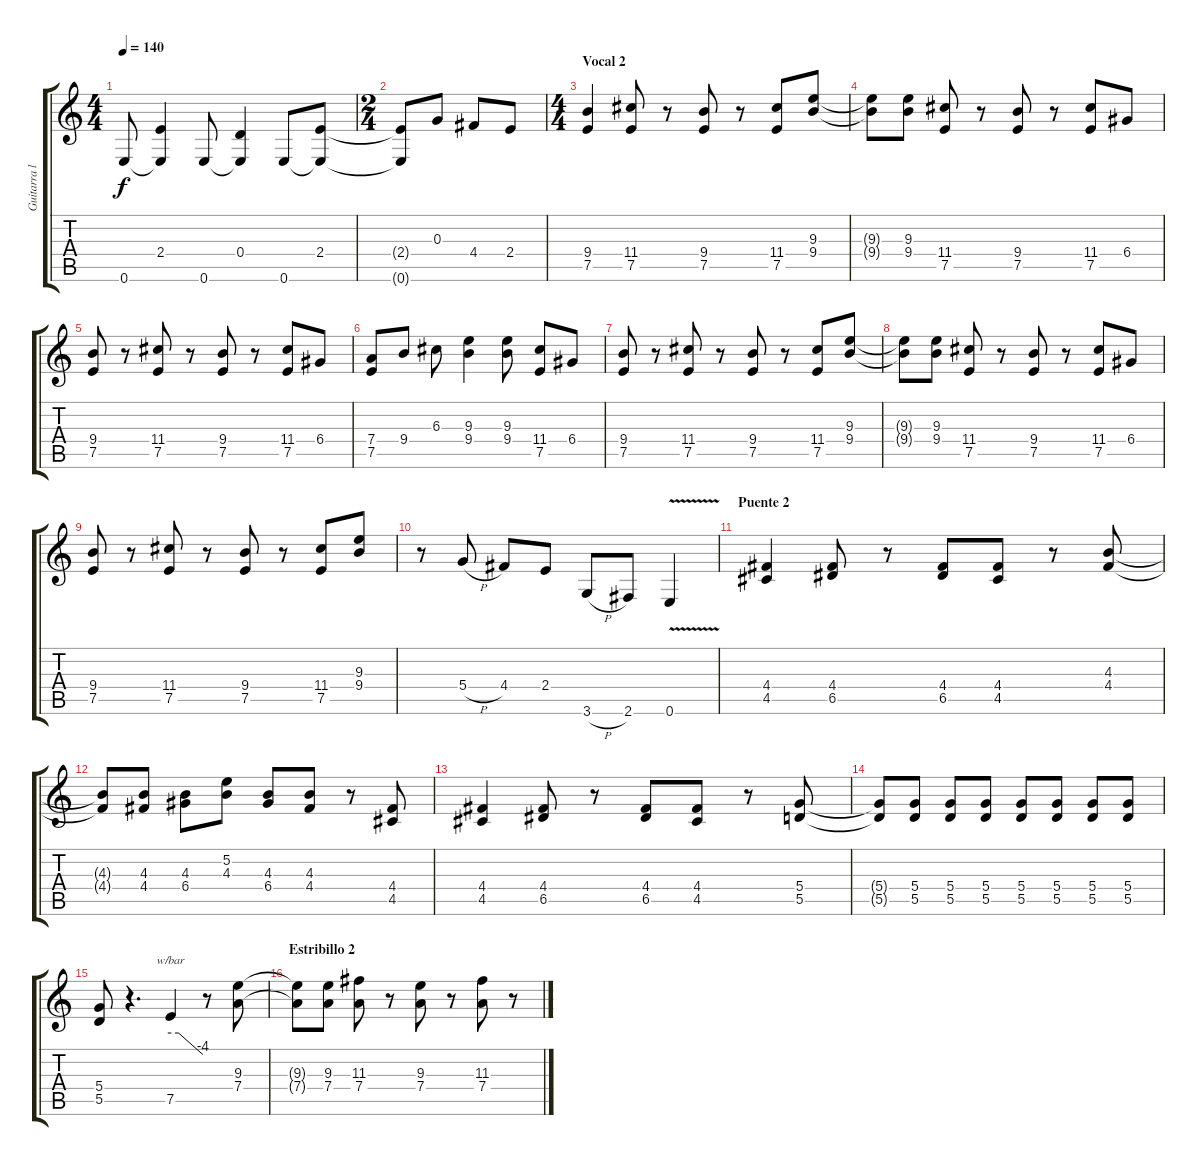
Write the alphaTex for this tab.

\track ("Guitarra líder" "Guitarra l") {instrument distortionguitar}
\staff {score tabs}
\tuning (E4 B3 G3 D3 A2 E2) {hide}
\ts (4 4)
\tempo 140
\clef g2
\ks c
0.6.8{dy f} (2.4 0.6{t}).4 0.6.8 (0.4 0.6{t}).4 0.6.8 (2.4 0.6{t}).8 |
\ts (2 4)
(2.4{t} 0.6{t}).8 0.3.8 4.4.8 2.4.8 |
\ts (4 4)
\section ("" "Vocal 2")
(9.4 7.5).4 (11.4 7.5).8 r.8 (9.4 7.5).8 r.8 (11.4 7.5).8 (9.3 9.4).8 |
(9.3{t} 9.4{t}).8 (9.3 9.4).8 (11.4 7.5).8 r.8 (9.4 7.5).8 r.8 (11.4 7.5).8 6.4.8 |
(9.4 7.5).8 r.8 (11.4 7.5).8 r.8 (9.4 7.5).8 r.8 (11.4 7.5).8 6.4.8 |
(7.4 7.5).8 9.4.8 6.3.8 (9.3 9.4).4 (9.3 9.4).8 (11.4 7.5).8 6.4.8 |
(9.4 7.5).8 r.8 (11.4 7.5).8 r.8 (9.4 7.5).8 r.8 (11.4 7.5).8 (9.3 9.4).8 |
(9.3{t} 9.4{t}).8 (9.3 9.4).8 (11.4 7.5).8 r.8 (9.4 7.5).8 r.8 (11.4 7.5).8 6.4.8 |
(9.4 7.5).8 r.8 (11.4 7.5).8 r.8 (9.4 7.5).8 r.8 (11.4 7.5).8 (9.3 9.4).8 |
r.8 5.4{h}.8 4.4.8 2.4.8 3.6{h}.8 2.6.8 0.6{v}.4 |
\section ("" "Puente 2")
(4.4 4.5).4 (4.4 6.5).8 r.8 (4.4 6.5).8 (4.4 4.5).8 r.8 (4.3 4.4).8 |
(4.3{t} 4.4{t}).8 (4.3 4.4).8 (4.3 6.4).8 (5.2 4.3).8 (4.3 6.4).8 (4.3 4.4).8 r.8 (4.4 4.5).8 |
(4.4 4.5).4 (4.4 6.5).8 r.8 (4.4 6.5).8 (4.4 4.5).8 r.8 (5.4 5.5).8 |
(5.4{t} 5.5{t}).8 (5.4 5.5).8 (5.4 5.5).8 (5.4 5.5).8 (5.4 5.5).8 (5.4 5.5).8 (5.4 5.5).8 (5.4 5.5).8 |
(5.4 5.5).8 r.4{d} 7.5.4{tbe (custom default 0 0 15 0 60 -16)} r.8 (9.3 7.4).8 |
\section ("" "Estribillo 2")
(9.3{t} 7.4{t}).8 (9.3 7.4).8 (11.3 7.4).8 r.8 (9.3 7.4).8 r.8 (11.3 7.4).8 r.8
